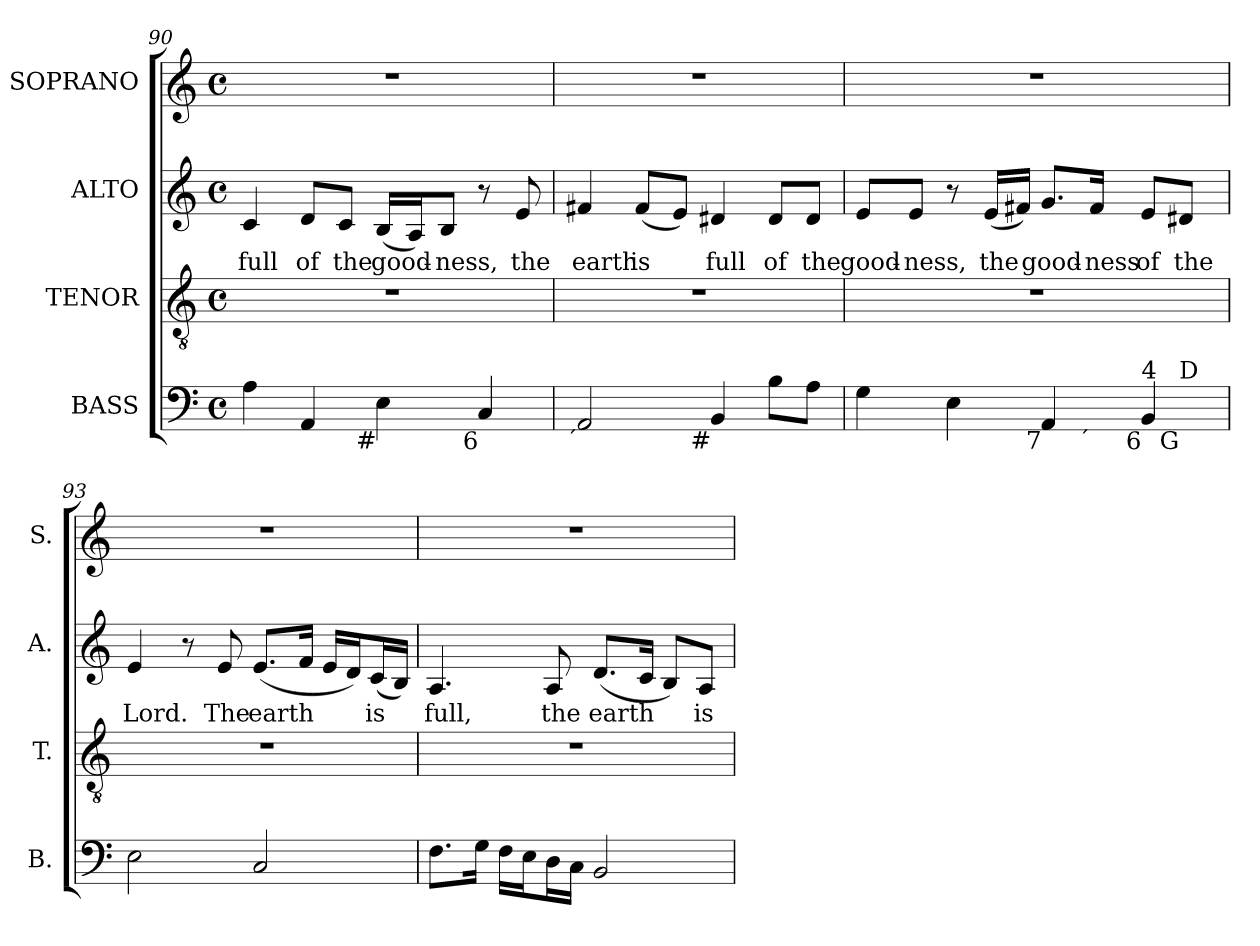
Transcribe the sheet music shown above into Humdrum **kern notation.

**kern	**kern	**kern	**text	**kern
*part4	*part3	*part2	*part2	*part1
*staff4	*staff3	*staff2	*staff2	*staff1
*I"BASS	*I"TENOR	*I"ALTO	*	*I"SOPRANO
*I'B.	*I'T.	*I'A.	*	*I'S.
!!LO:LB:g=z
*clefF4	*clefGv2	*clefG2	*	*clefG2
*	*ITrd7c12	*	*	*
*k[]	*k[]	*k[]	*	*k[]
*a:	*a:	*a:	*	*a:
*M4/4	*M4/4	*M4/4	*	*M4/4
*met(c)	*met(c)	*met(c)	*	*met(c)
=90	=90	=90	=90	=90
!	!	!	!LO:LY:b:color=#000000	!
4Ai\	1r	4ci/	full	1r
!	!	!	!LO:LY:b:color=#000000	!
4AAi/	.	8di/L	of	.
!	!	!	!LO:LY:b:color=#000000	!
.	.	8ci/J	the	.
!LO:TX:b:rj:t=#	!	!	!	!
!	!	!	!LO:LY:b:color=#000000	!
4Ei\	.	(16Bi/LL	good-	.
.	.	16Ai/J)	.	.
!	!	!	!LO:LY:b:color=#000000	!
.	.	8Bi/J	-ness,	.
!LO:TX:b:rj:t=6	!	!	!	!
4Ci/	.	8r	.	.
!	!	!	!LO:LY:b:color=#000000	!
.	.	8ei/	the	.
=91	=91	=91	=91	=91
!LO:TX:b:rj:t=´	!	!	!	!
!	!	!	!LO:LY:b:color=#000000	!
2AAi/	1r	4f#Xi/	earth	1r
!	!	!	!LO:LY:b:color=#000000	!
.	.	(8f#i/L	is	.
.	.	8ei/J)	.	.
!LO:TX:b:rj:t=#	!	!	!	!
!	!	!	!LO:LY:b:color=#000000	!
4BBi/	.	4d#Xi/	full	.
!	!	!	!LO:LY:b:color=#000000	!
8Bi\L	.	8d#i/L	of	.
!	!	!	!LO:LY:b:color=#000000	!
8Ai\J	.	8d#i/J	the	.
=92	=92	=92	=92	=92
!LO:TX:b:rj:t=6	!	!	!	!
!	!	!	!LO:LY:b:color=#000000	!
*^	*	*	*	*
*	*^	*	*	*	*
4Gi\	2ryy	2..ryy	1r	8ei/L	good-	1r
!	!	!	!	!	!LO:LY:b:color=#000000	!
.	.	.	.	8ei/J	-ness,	.
4Ei\	.	.	.	8r	.	.
!	!	!	!	!	!LO:LY:b:color=#000000	!
.	.	.	.	(16ei/LL	the	.
.	.	.	.	16f#Xi/JJ)	.	.
!LO:TX:b:rj:t=7	!	!	!	!	!	!
!	!	!	!	!	!LO:LY:b:color=#000000	!
4AAi/	8.ryy	.	.	8.gi/L	good-	.
!	!LO:TX:b:rj:t=´	!	!	!	!	!
!	!	!	!	!	!LO:LY:b:color=#000000	!
.	4ryy	.	.	16f#i/Jk	-ness	.
!LO:TX:b:rj:t=6	!	!	!	!	!	!
!LO:TX:t=4	!	!	!	!	!	!
!	!	!	!	!	!LO:LY:b:color=#000000	!
4BBi/	.	.	.	8ei/L	of	.
!	!	!LO:TX:b:rj:t=G	!	!	!	!
!	!	!LO:TX:t=D	!	!	!	!
!	!	!	!	!	!LO:LY:b:color=#000000	!
.	.	8ryy	.	8d#Xi/J	the	.
.	16ryy	.	.	.	.	.
*v	*v	*v	*	*	*	*
=93	=93	=93	=93	=93
*^	*	*	*	*
*	*^	*	*	*	*
!	!	!	!	!	!LO:LY:b:color=#000000	!
*v	*v	*v	*	*	*	*
2Ei\	1r	4ei/	Lord.	1r
.	.	8r	.	.
!	!	!	!LO:LY:b:color=#000000	!
.	.	8ei/	The	.
!	!	!	!LO:LY:b:color=#000000	!
2Ci/	.	(8.ei/L	earth	.
.	.	16fi/Jk	.	.
.	.	16ei/LL	.	.
.	.	16di/J)	.	.
!	!	!	!LO:LY:b:color=#000000	!
.	.	(16ci/L	is	.
.	.	16Bi/JJ)	.	.
!!LO:LB:g=z
=94	=94	=94	=94	=94
!	!	!	!LO:LY:b:color=#000000	!
8.Fi\L	1r	4.Ai/	full,	1r
16Gi\Jk	.	.	.	.
16Fi\LL	.	.	.	.
16Ei\J	.	.	.	.
!	!	!	!LO:LY:b:color=#000000	!
16Di\L	.	8Ai/	the	.
16Ci\JJ	.	.	.	.
!	!	!	!LO:LY:b:color=#000000	!
2BBi/	.	(8.di/L	earth	.
.	.	16ci/Jk	.	.
.	.	8Bi/L)	.	.
!	!	!	!LO:LY:b:color=#000000	!
.	.	8Ai/J	is	.
=	=	=	=	=
*-	*-	*-	*-	*-
